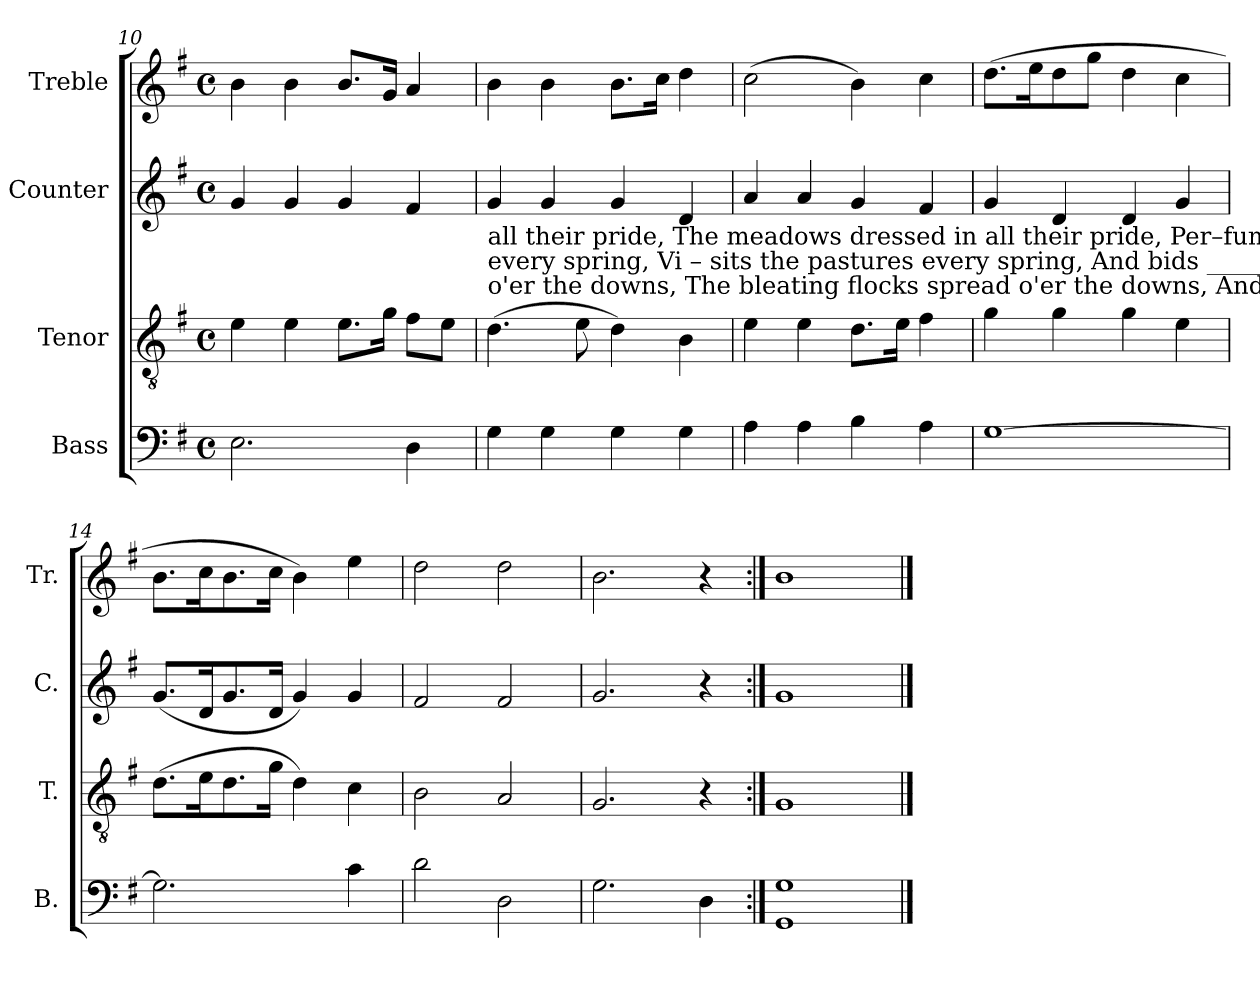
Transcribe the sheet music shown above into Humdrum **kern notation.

**kern	**kern	**kern	**kern
*part4	*part3	*part2	*part1
*staff4	*staff3	*staff2	*staff1
*I"Bass	*I"Tenor	*I"Counter	*I"Treble
*I'B.	*I'T.	*I'C.	*I'Tr.
*clefF4	*clefGv2	*clefG2	*clefG2
*k[f#]	*k[f#]	*k[f#]	*k[f#]
*M4/4	*M4/4	*M4/4	*M4/4
*met(c)	*met(c)	*met(c)	*met(c)
=10	=10	=10	=10
2.E\	4e\	4g/	4b\
.	4e\	4g/	4b\
.	8.e\L	4g/	8.b/L
.	16g\Jk	.	16g/Jk
4D\	8f#\L	4f#/	4a/
.	8e\J	.	.
=11	=11	=11	=11
!	!	!LO:TX:b:t=all their pride, The meadows dressed in all their pride, Per–fume _______ the air with flowers.	!
!	!	!LO:TX:b:t=every  spring,      Vi – sits the pastures every spring,    And  bids _______  the grass ap – pear.	!
!	!	!LO:TX:b:t=o'er the downs, The bleating flocks spread o'er the downs, And shep   –   herds shout thy praise.	!
4G\	(4.d\	4g/	4b\
4G\	.	4g/	4b\
.	8e\	.	.
4G\	4d\)	4g/	8.b\L
.	.	.	16cc\Jk
4G\	4B\	4d/	4dd\
=12	=12	=12	=12
4A\	4e\	4a/	(2cc\
4A\	4e\	4a/	.
4B\	8.d\L	4g/	4b\)
.	16e\Jk	.	.
4A\	4f#\	4f#/	4cc\
=13	=13	=13	=13
[1G	4g\	4g/	(8.dd\L
.	.	.	16ee\K
.	4g\	4d/	8dd\
.	.	.	8gg\J
.	4g\	4d/	4dd\
.	4e\	4g/	4cc\
=14	=14	=14	=14
2.G\]	(8.d\L	(8.g/L	8.b\L
.	16e\K	16d/K	16cc\K
.	8.d\	8.g/	8.b\
.	16g\Jk	16d/Jk	16cc\Jk
.	4d\)	4g/)	4b\)
4c\	4c\	4g/	4ee\
=15	=15	=15	=15
2d\	2B\	2f#/	2dd\
2D\	2A/	2f#/	2dd\
=16	=16	=16	=16
2.G\	2.G/	2.g/	2.b\
4D\	4r	4r	4r
=17:|!	=17:|!	=17:|!	=17:|!
1GG 1G	1G	1g	1b
==	==	==	==
*-	*-	*-	*-
